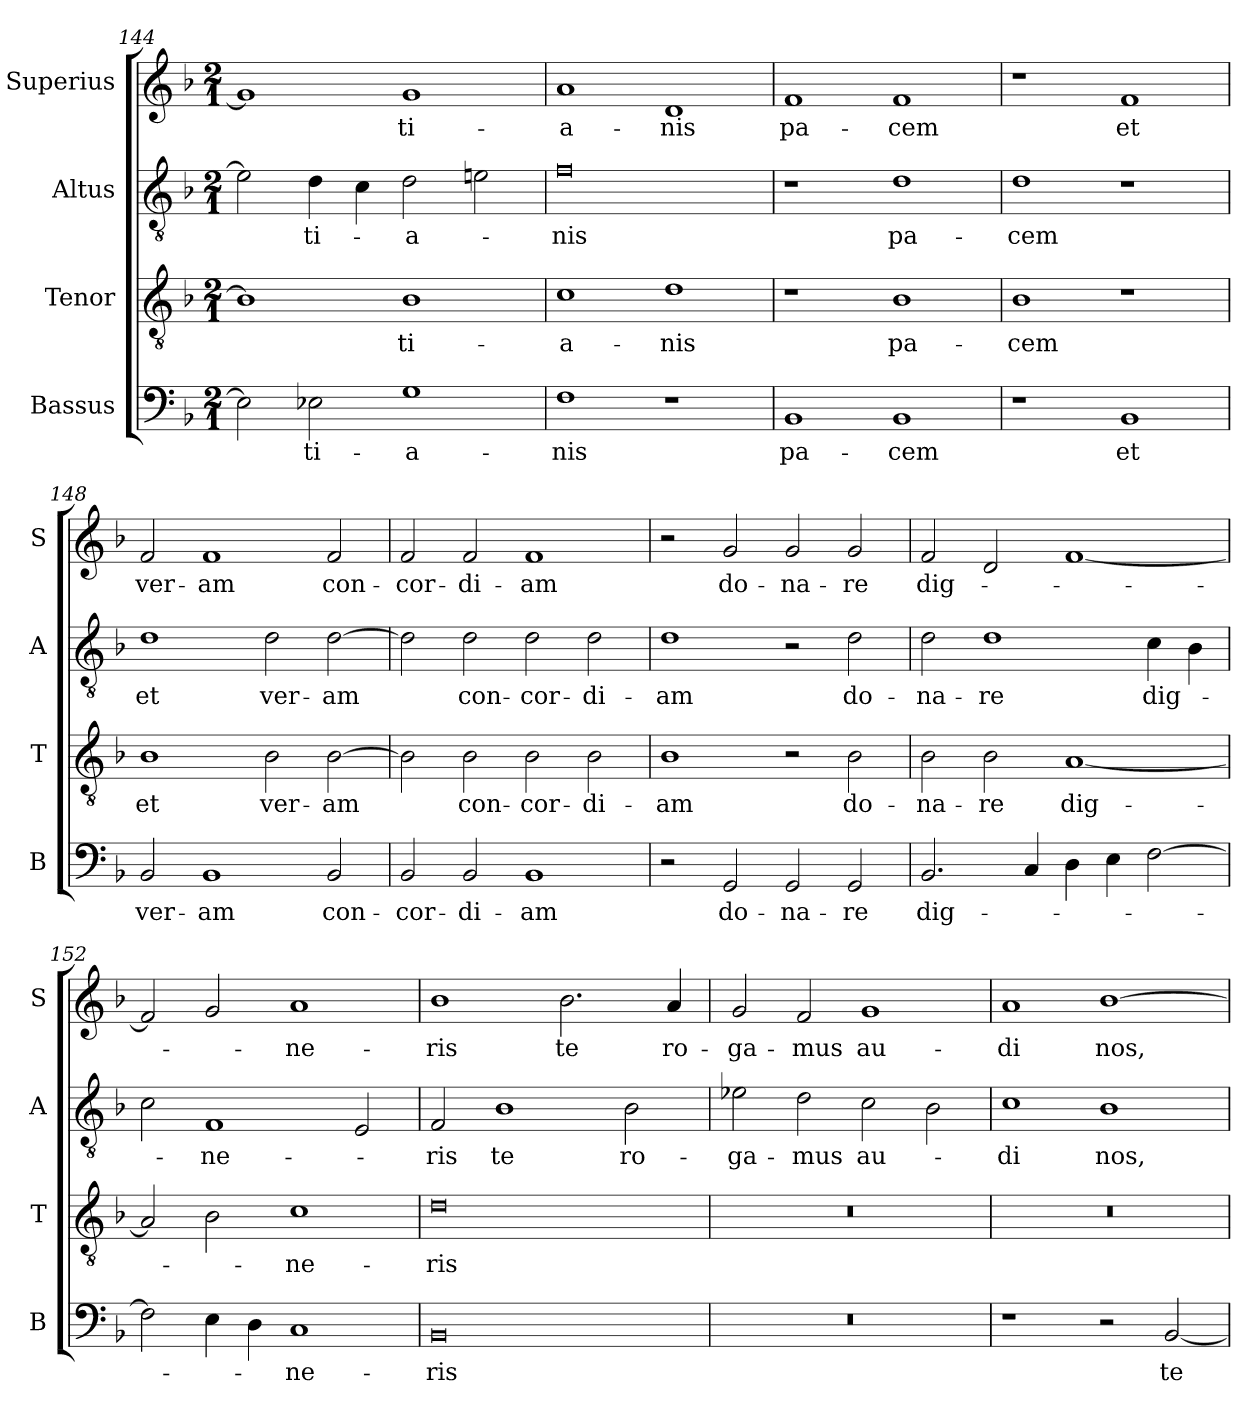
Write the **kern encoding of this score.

**kern	**text	**kern	**text	**kern	**text	**kern	**text
*part4	*part4	*part3	*part3	*part2	*part2	*part1	*part1
*staff4	*staff4	*staff3	*staff3	*staff2	*staff2	*staff1	*staff1
*I"Bassus	*	*I"Tenor	*	*I"Altus	*	*I"Superius	*
*I'B	*	*I'T	*	*I'A	*	*I'S	*
*clefF4	*	*clefGv2	*	*clefGv2	*	*clefG2	*
*k[b-]	*	*k[b-]	*	*k[b-]	*	*k[b-]	*
*F:	*	*F:	*	*F:	*	*F:	*
*M2/1	*	*M2/1	*	*M2/1	*	*M2/1	*
=144	=144	=144	=144	=144	=144	=144	=144
2E-]	.	1B-]	.	2e-]	.	1g]	.
2E-X	-ti-	.	.	4d	-ti-	.	.
.	.	.	.	4c	.	.	.
1G	-a-	1B-	-ti-	2d	-a-	1g	-ti-
.	.	.	.	2en	.	.	.
=145	=145	=145	=145	=145	=145	=145	=145
1F	-nis	1c	-a-	0f	-nis	1a	-a-
1r	.	1d	-nis	.	.	1d	-nis
=146	=146	=146	=146	=146	=146	=146	=146
1BB-	pa-	1r	.	1r	.	1f	pa-
1BB-	-cem	1B-	pa-	1d	pa-	1f	-cem
=147	=147	=147	=147	=147	=147	=147	=147
1r	.	1B-	-cem	1d	-cem	1r	.
1BB-	et	1r	.	1r	.	1f	et
=148	=148	=148	=148	=148	=148	=148	=148
2BB-	ver-	1B-	et	1d	et	2f	ver-
1BB-	-am	.	.	.	.	1f	-am
.	.	2B-	ver-	2d	ver-	.	.
2BB-	con-	[2B-	-am	[2d	-am	2f	con-
=149	=149	=149	=149	=149	=149	=149	=149
2BB-	-cor-	2B-]	.	2d]	.	2f	-cor-
2BB-	-di-	2B-	con-	2d	con-	2f	-di-
1BB-	-am	2B-	-cor-	2d	-cor-	1f	-am
.	.	2B-	-di-	2d	-di-	.	.
=150	=150	=150	=150	=150	=150	=150	=150
2r	.	1B-	-am	1d	-am	2r	.
2GG	do-	.	.	.	.	2g	do-
2GG	-na-	2r	.	2r	.	2g	-na-
2GG	-re	2B-	do-	2d	do-	2g	-re
=151	=151	=151	=151	=151	=151	=151	=151
2.BB-	dig-	2B-	-na-	2d	-na-	2f	dig-
.	.	2B-	-re	1d	-re	2d	.
4C	.	.	.	.	.	.	.
4D	.	[1A	dig-	.	.	[1f	.
4E	.	.	.	.	.	.	.
[2F	.	.	.	4c	dig-	.	.
.	.	.	.	4B-	.	.	.
=152	=152	=152	=152	=152	=152	=152	=152
2F]	.	2A]	.	2c	.	2f]	.
4E	.	2B-	.	1F	-ne-	2g	.
4D	.	.	.	.	.	.	.
1C	-ne-	1c	-ne-	.	.	1a	-ne-
.	.	.	.	2E	.	.	.
=153	=153	=153	=153	=153	=153	=153	=153
0BB-	-ris	0d	-ris	2F	-ris	1b-	-ris
.	.	.	.	1B-	te	.	.
.	.	.	.	.	.	2.b-	te
.	.	.	.	2B-	ro-	.	.
.	.	.	.	.	.	4a	ro-
=154	=154	=154	=154	=154	=154	=154	=154
0r	.	0r	.	2e-X	-ga-	2g	-ga-
.	.	.	.	2d	-mus	2f	-mus
.	.	.	.	2c	au-	1g	au-
.	.	.	.	2B-	.	.	.
=155	=155	=155	=155	=155	=155	=155	=155
1r	.	0r	.	1c	-di	1a	-di
2r	.	.	.	1B-	nos,	[1b-	nos,
[2BB-	te	.	.	.	.	.	.
=	=	=	=	=	=	=	=
*-	*-	*-	*-	*-	*-	*-	*-
